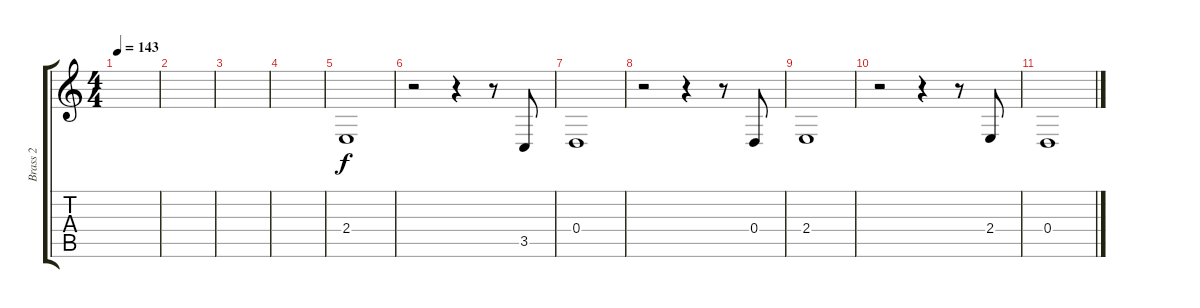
\track ("Brass 2" "Brass 2") {instrument trombone}
\staff {score tabs}
\tuning (E4 B3 G3 D3 A2 E2) {hide}
\ts (4 4)
\tempo 143
\clef g2
\ks c
|
|
|
|
2.4.1 |
r.2 r.4 r.8 3.5.8 |
0.4.1 |
r.2 r.4 r.8 0.4.8 |
2.4.1 |
r.2 r.4 r.8 2.4.8 |
0.4.1
